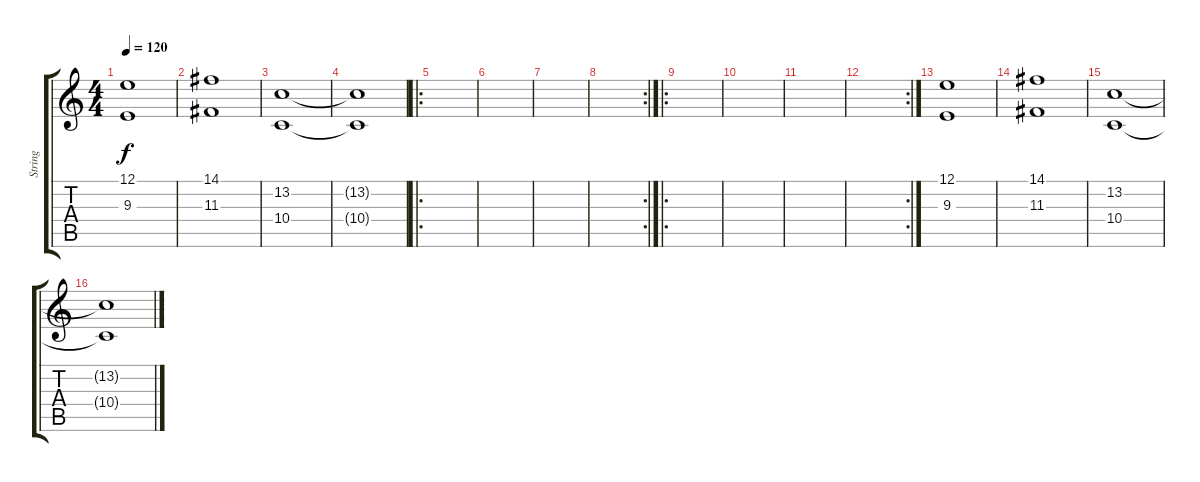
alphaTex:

\track ("String" "String") {instrument stringensemble2}
\staff {score tabs}
\tuning (E4 B3 G3 D3 A2 E2) {hide}
\ts (4 4)
\tempo 120
\clef g2
\ks c
(12.1 9.3).1{dy f} |
(14.1 11.3).1 |
(13.2 10.4).1 |
(13.2{t} 10.4{t}).1 |
\ro
|
|
|
\rc 2
|
\ro
|
|
|
\rc 2
|
(12.1 9.3).1 |
(14.1 11.3).1 |
(13.2 10.4).1 |
(13.2{t} 10.4{t}).1
